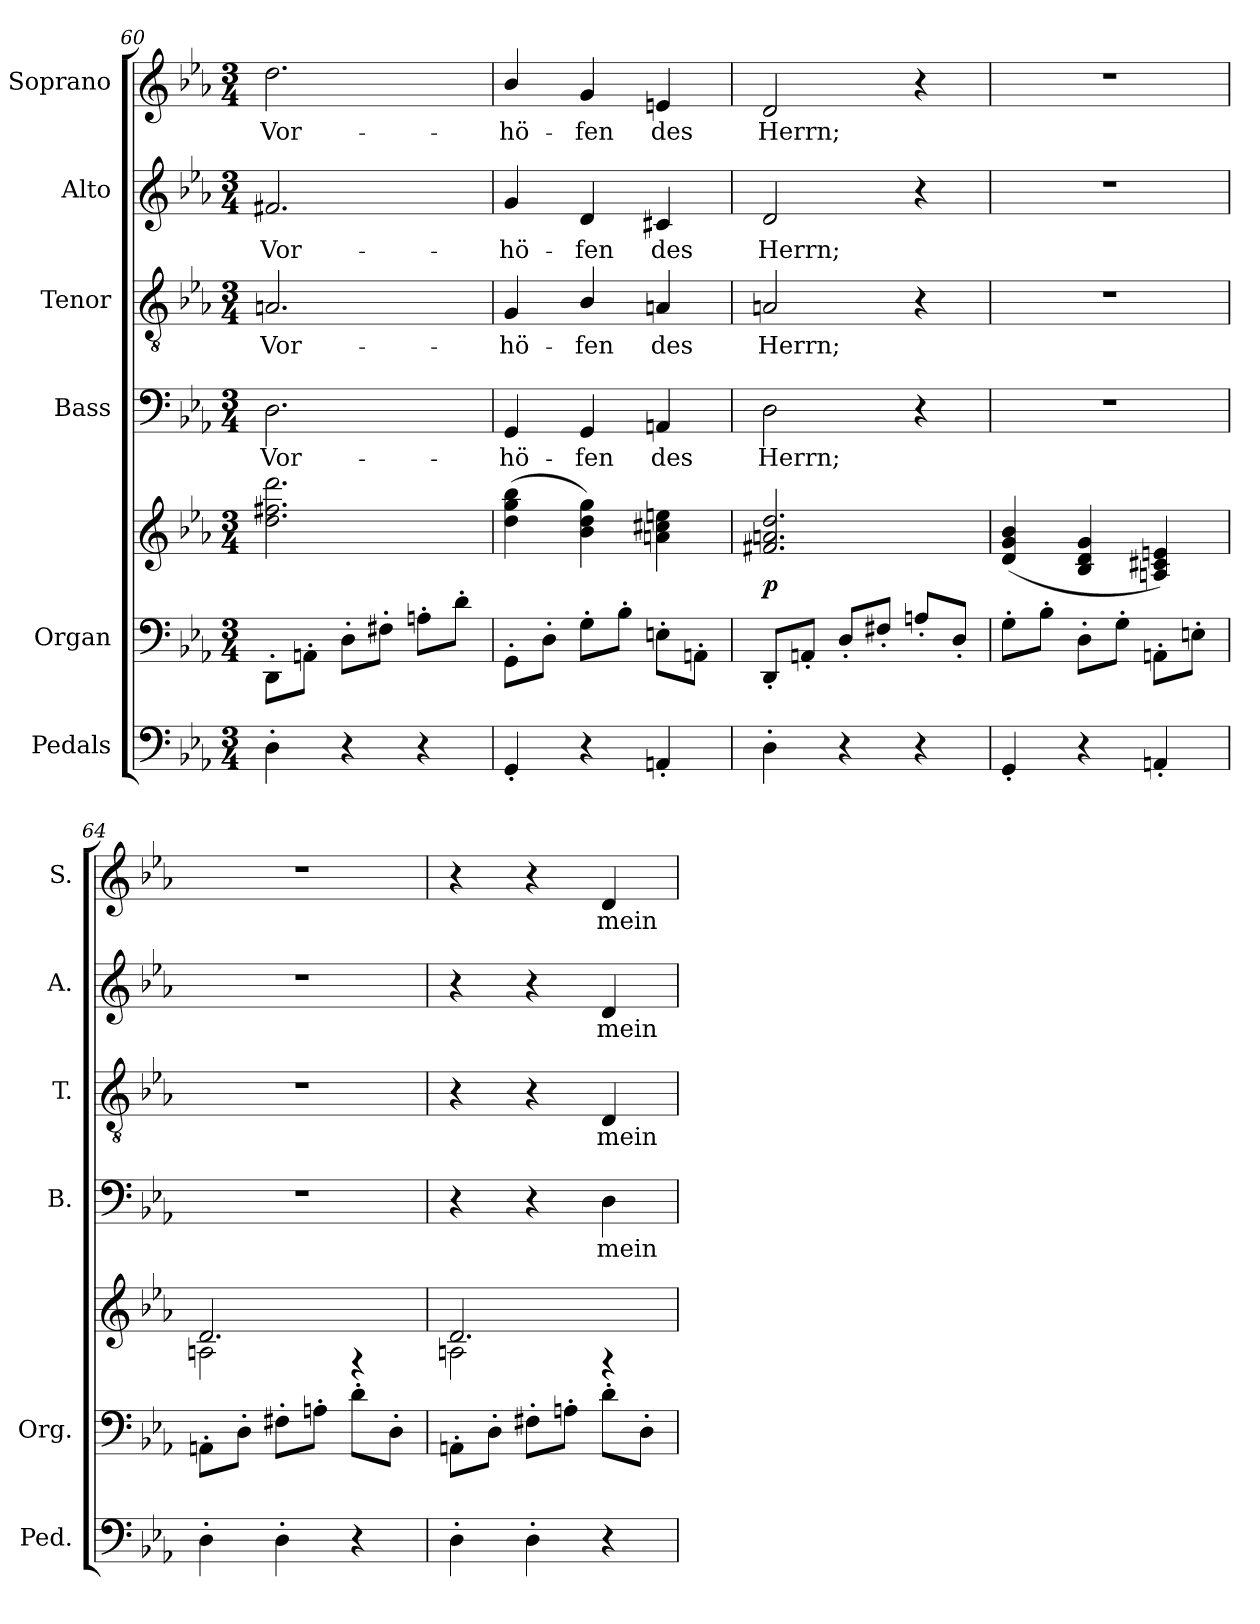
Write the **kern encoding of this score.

**kern	**kern	**kern	**dynam	**kern	**text	**kern	**text	**kern	**text	**kern	**text
*part6	*part5	*part5	*part5	*part4	*part4	*part3	*part3	*part2	*part2	*part1	*part1
*staff7	*staff6	*staff5	*staff5/6	*staff4	*staff4	*staff3	*staff3	*staff2	*staff2	*staff1	*staff1
*I"Pedals	*I"Organ	*	*	*I"Bass	*	*I"Tenor	*	*I"Alto	*	*I"Soprano	*
*I'Ped.	*I'Org.	*	*	*I'B.	*	*I'T.	*	*I'A.	*	*I'S.	*
*clefF4	*clefF4	*clefG2	*	*clefF4	*	*clefGv2	*	*clefG2	*	*clefG2	*
*	*	*	*	*	*	*ITrd7c12	*	*	*	*	*
*k[b-e-a-]	*k[b-e-a-]	*k[b-e-a-]	*	*k[b-e-a-]	*	*k[b-e-a-]	*	*k[b-e-a-]	*	*k[b-e-a-]	*
*E-:	*E-:	*E-:	*	*E-:	*	*E-:	*	*E-:	*	*E-:	*
*M3/4	*M3/4	*M3/4	*	*M3/4	*	*M3/4	*	*M3/4	*	*M3/4	*
=60	=60	=60	=60	=60	=60	=60	=60	=60	=60	=60	=60
!	!	!	!	!	!LO:LY:b:color=#000000	!	!	!	!	!	!
!	!	!	!	!	!	!	!LO:LY:b:color=#000000	!	!	!	!
!	!	!	!	!	!	!	!	!	!LO:LY:b:color=#000000	!	!
!	!	!	!	!	!	!	!	!	!	!	!LO:LY:b:color=#000000
4D'i\	8DD'i\L	2.ddi\ 2.ff#Xi 2.dddi	.	2.Di\	Vor-	2.AAni/	Vor-	2.f#Xi/	Vor-	2.ddi\	Vor-
.	8AAn'i\J	.	.	.	.	.	.	.	.	.	.
4r	8D'i\L	.	.	.	.	.	.	.	.	.	.
.	8F#X'i\J	.	.	.	.	.	.	.	.	.	.
4r	8An'i\L	.	.	.	.	.	.	.	.	.	.
.	8d'i\J	.	.	.	.	.	.	.	.	.	.
=61	=61	=61	=61	=61	=61	=61	=61	=61	=61	=61	=61
!	!	!	!	!	!LO:LY:b:color=#000000	!	!	!	!	!	!
!	!	!	!	!	!	!	!LO:LY:b:color=#000000	!	!	!	!
!	!	!	!	!	!	!	!	!	!LO:LY:b:color=#000000	!	!
!	!	!	!	!	!	!	!	!	!	!	!LO:LY:b:color=#000000
4GG'i/	8GG'i\L	(4ddi\ 4ggi 4bb-i	.	4GGi/	-hö-	4GGi/	-hö-	4gi/	-hö-	4b-i/	-hö-
.	8D'i\J	.	.	.	.	.	.	.	.	.	.
!	!	!	!	!	!LO:LY:b:color=#000000	!	!	!	!	!	!
!	!	!	!	!	!	!	!LO:LY:b:color=#000000	!	!	!	!
!	!	!	!	!	!	!	!	!	!LO:LY:b:color=#000000	!	!
!	!	!	!	!	!	!	!	!	!	!	!LO:LY:b:color=#000000
4r	8G'i\L	4b-i\ 4ddi 4ggi)	.	4GGi/	-fen	4BB-i/	-fen	4di/	-fen	4gi/	-fen
.	8B-'i\J	.	.	.	.	.	.	.	.	.	.
!	!	!	!	!	!LO:LY:b:color=#000000	!	!	!	!	!	!
!	!	!	!	!	!	!	!LO:LY:b:color=#000000	!	!	!	!
!	!	!	!	!	!	!	!	!	!LO:LY:b:color=#000000	!	!
!	!	!	!	!	!	!	!	!	!	!	!LO:LY:b:color=#000000
4AAn'i/	8En'i\L	4ani\ 4cc#Xi 4eeni	.	4AAni/	des	4AAni/	des	4c#Xi/	des	4eni/	des
.	8AAn'i\J	.	.	.	.	.	.	.	.	.	.
=62	=62	=62	=62	=62	=62	=62	=62	=62	=62	=62	=62
!	!	!	!	!	!LO:LY:b:color=#000000	!	!	!	!	!	!
!	!	!	!	!	!	!	!LO:LY:b:color=#000000	!	!	!	!
!	!	!	!	!	!	!	!	!	!LO:LY:b:color=#000000	!	!
!	!	!	!	!	!	!	!	!	!	!	!LO:LY:b:color=#000000
4D'i\	8DD'i/L	2.f#Xi/ 2.ani 2.ddi	p	2Di\	Herrn;	2AAni/	Herrn;	2di/	Herrn;	2di/	Herrn;
.	8AAn'i/J	.	.	.	.	.	.	.	.	.	.
4r	8D'i/L	.	.	.	.	.	.	.	.	.	.
.	8F#X'i/J	.	.	.	.	.	.	.	.	.	.
4r	8An'i/L	.	.	4r	.	4r	.	4r	.	4r	.
.	8D'i/J	.	.	.	.	.	.	.	.	.	.
=63	=63	=63	=63	=63	=63	=63	=63	=63	=63	=63	=63
!	!	!	!	!LO:N:vis=1	!	!LO:N:vis=1	!	!LO:N:vis=1	!	!LO:N:vis=1	!
4GG'i/	8G'i\L	(4di/ 4gi 4b-i	.	2.r	.	2.r	.	2.r	.	2.r	.
.	8B-'i\J	.	.	.	.	.	.	.	.	.	.
4r	8D'i\L	4B-i/ 4di 4gi	.	.	.	.	.	.	.	.	.
.	8G'i\J	.	.	.	.	.	.	.	.	.	.
4AAn'i/	8AAn'i\L	4Ani/ 4c#Xi 4eni)	.	.	.	.	.	.	.	.	.
.	8En'i\J	.	.	.	.	.	.	.	.	.	.
=64	=64	=64	=64	=64	=64	=64	=64	=64	=64	=64	=64
*	*	*^	*	*	*	*	*	*	*	*	*
!	!	!	!	!	!LO:N:vis=1	!	!LO:N:vis=1	!	!LO:N:vis=1	!	!LO:N:vis=1	!
4D'i\	8AAn'i\L	2.di/	2Ani\	.	2.r	.	2.r	.	2.r	.	2.r	.
.	8D'i\J	.	.	.	.	.	.	.	.	.	.	.
4D'i\	8F#X'i\L	.	.	.	.	.	.	.	.	.	.	.
.	8An'i\J	.	.	.	.	.	.	.	.	.	.	.
4r	8d'i\L	.	4r	.	.	.	.	.	.	.	.	.
.	8D'i\J	.	.	.	.	.	.	.	.	.	.	.
=65	=65	=65	=65	=65	=65	=65	=65	=65	=65	=65	=65	=65
4D'i\	8AAn'i\L	2.di/	2Ani\	.	4r	.	4r	.	4r	.	4r	.
.	8D'i\J	.	.	.	.	.	.	.	.	.	.	.
4D'i\	8F#X'i\L	.	.	.	4r	.	4r	.	4r	.	4r	.
.	8An'i\J	.	.	.	.	.	.	.	.	.	.	.
!	!	!	!	!	!	!LO:LY:b:color=#000000	!	!	!	!	!	!
!	!	!	!	!	!	!	!	!LO:LY:b:color=#000000	!	!	!	!
!	!	!	!	!	!	!	!	!	!	!LO:LY:b:color=#000000	!	!
!	!	!	!	!	!	!	!	!	!	!	!	!LO:LY:b:color=#000000
4r	8d'i\L	.	4r	.	4Di\	mein	4DDi/	mein	4di/	mein	4di/	mein
.	8D'i\J	.	.	.	.	.	.	.	.	.	.	.
*	*	*v	*v	*	*	*	*	*	*	*	*	*
=	=	=	=	=	=	=	=	=	=	=	=
*-	*-	*-	*-	*-	*-	*-	*-	*-	*-	*-	*-
